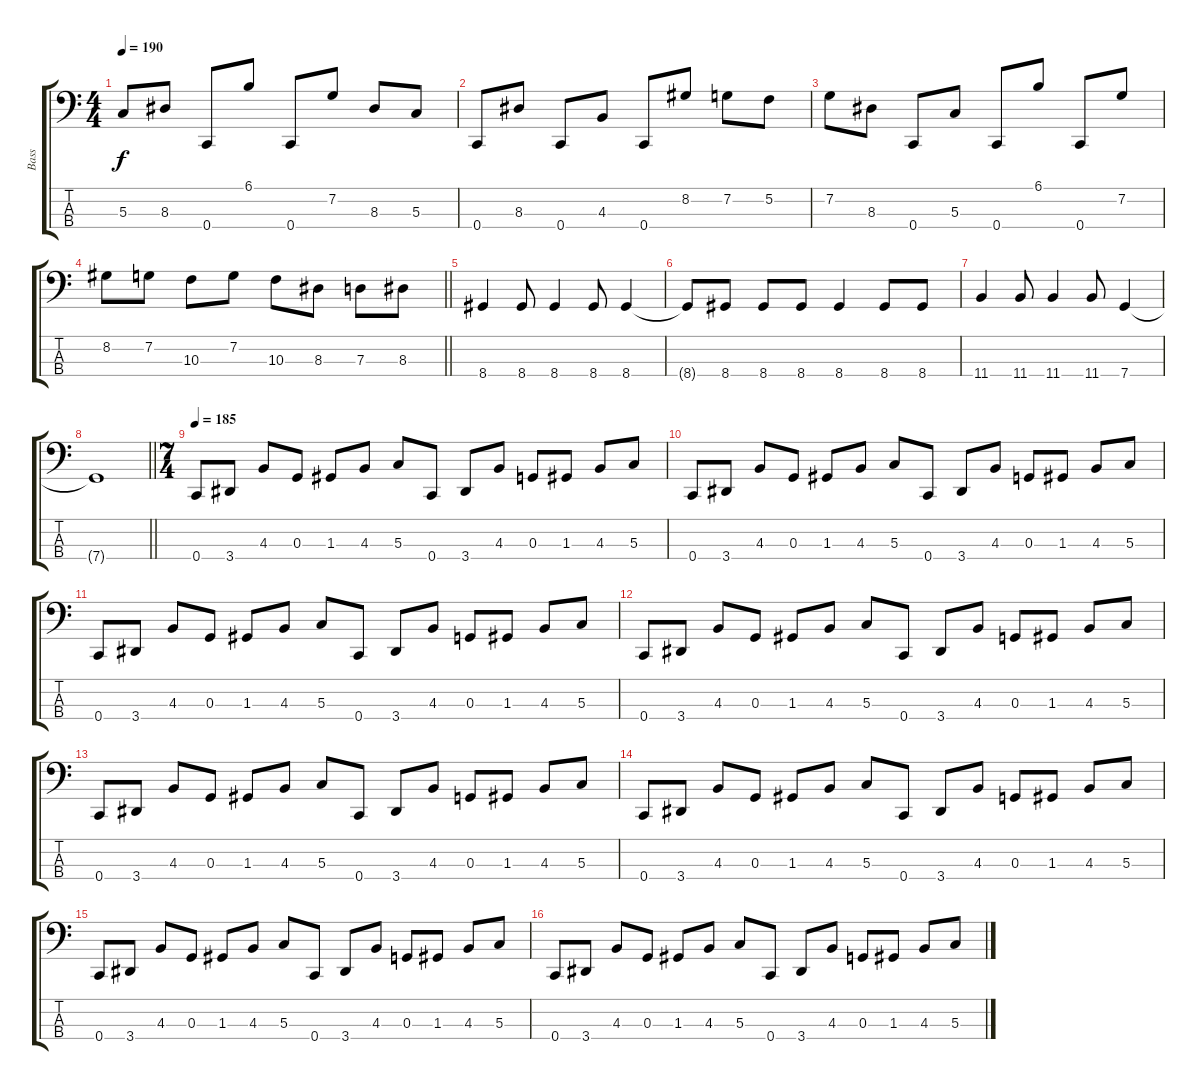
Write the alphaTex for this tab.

\track ("Bass" "Bass") {instrument electricbasspick}
\staff {score tabs}
\tuning (F2 C2 G1 C1) {hide}
\ts (4 4)
\tempo 190
\clef f4
\ks c
5.3.8{dy f} 8.3.8 0.4.8 6.1.8 0.4.8 7.2.8 8.3.8 5.3.8 |
0.4.8 8.3.8 0.4.8 4.3.8 0.4.8 8.2.8 7.2.8 5.2.8 |
7.2.8 8.3.8 0.4.8 5.3.8 0.4.8 6.1.8 0.4.8 7.2.8 |
\barLineRight lightlight
8.2.8 7.2.8 10.3.8 7.2.8 10.3.8 8.3.8 7.3.8 8.3.8 |
8.4.4 8.4.8 8.4.4 8.4.8 8.4.4 |
8.4{t}.8 8.4.8 8.4.8 8.4.8 8.4.4 8.4.8 8.4.8 |
11.4.4 11.4.8 11.4.4 11.4.8 7.4.4 |
\barLineRight lightlight
7.4{t}.1 |
\ts (7 4)
\tempo 185
0.4.8 3.4.8 4.3.8 0.3.8 1.3.8 4.3.8 5.3.8 0.4.8 3.4.8 4.3.8 0.3.8 1.3.8 4.3.8 5.3.8 |
0.4.8 3.4.8 4.3.8 0.3.8 1.3.8 4.3.8 5.3.8 0.4.8 3.4.8 4.3.8 0.3.8 1.3.8 4.3.8 5.3.8 |
0.4.8 3.4.8 4.3.8 0.3.8 1.3.8 4.3.8 5.3.8 0.4.8 3.4.8 4.3.8 0.3.8 1.3.8 4.3.8 5.3.8 |
0.4.8 3.4.8 4.3.8 0.3.8 1.3.8 4.3.8 5.3.8 0.4.8 3.4.8 4.3.8 0.3.8 1.3.8 4.3.8 5.3.8 |
0.4.8 3.4.8 4.3.8 0.3.8 1.3.8 4.3.8 5.3.8 0.4.8 3.4.8 4.3.8 0.3.8 1.3.8 4.3.8 5.3.8 |
0.4.8 3.4.8 4.3.8 0.3.8 1.3.8 4.3.8 5.3.8 0.4.8 3.4.8 4.3.8 0.3.8 1.3.8 4.3.8 5.3.8 |
0.4.8 3.4.8 4.3.8 0.3.8 1.3.8 4.3.8 5.3.8 0.4.8 3.4.8 4.3.8 0.3.8 1.3.8 4.3.8 5.3.8 |
0.4.8 3.4.8 4.3.8 0.3.8 1.3.8 4.3.8 5.3.8 0.4.8 3.4.8 4.3.8 0.3.8 1.3.8 4.3.8 5.3.8
